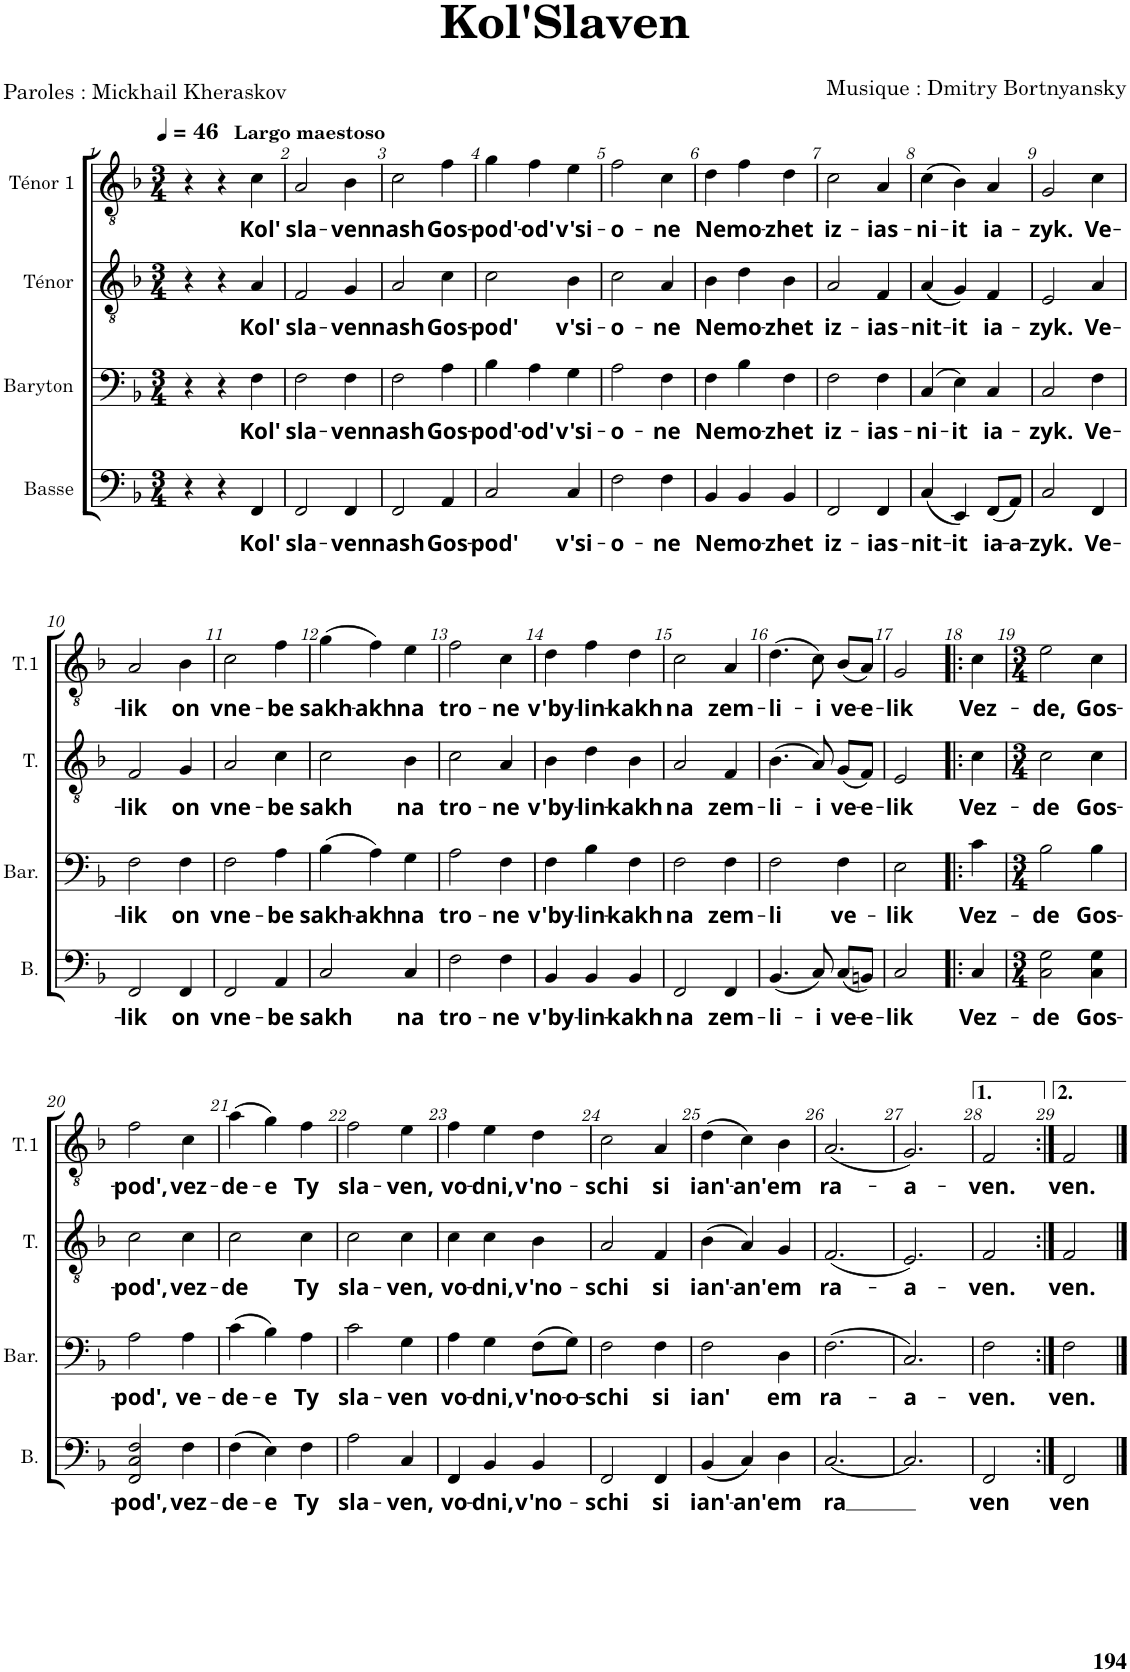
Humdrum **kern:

**kern	**text	**kern	**text	**kern	**text	**kern	**text
*part4	*part4	*part3	*part3	*part2	*part2	*part1	*part1
*staff4	*staff4	*staff3	*staff3	*staff2	*staff2	*staff1	*staff1
*I"Basse	*	*I"Baryton	*	*I"Ténor	*	*I"Ténor 1	*
*I'B.	*	*I'Bar.	*	*I'T.	*	*I'T.1	*
*clefF4	*	*clefF4	*	*clefGv2	*	*clefGv2	*
*k[b-]	*	*k[b-]	*	*k[b-]	*	*k[b-]	*
*M3/4	*	*M3/4	*	*M3/4	*	*M3/4	*
*MM46	*	*MM46	*	*MM46	*	*MM46	*
=1	=1	=1	=1	=1	=1	=1	=1
!	!	!	!	!	!	!LO:TX:a:B:t=Largo maestoso	!
4r	.	4r	.	4r	.	4r	.
4r	.	4r	.	4r	.	4r	.
!	!LO:LY:b	!	!LO:LY:b	!	!LO:LY:b	!	!LO:LY:b
4FF/	Kol'	4F\	Kol'	4A/	Kol'	4c\	Kol'
=2	=2	=2	=2	=2	=2	=2	=2
!	!LO:LY:b	!	!LO:LY:b	!	!LO:LY:b	!	!LO:LY:b
2FF/	sla-	2F\	sla-	2F/	sla-	2A/	sla-
!	!LO:LY:b	!	!LO:LY:b	!	!LO:LY:b	!	!LO:LY:b
4FF/	-ven	4F\	-ven	4G/	-ven	4B-\	-ven
=3	=3	=3	=3	=3	=3	=3	=3
!	!LO:LY:b	!	!LO:LY:b	!	!LO:LY:b	!	!LO:LY:b
2FF/	nash	2F\	nash	2A/	nash	2c\	nash
!	!LO:LY:b	!	!LO:LY:b	!	!LO:LY:b	!	!LO:LY:b
4AA/	Gos-	4A\	Gos-	4c\	Gos-	4f\	Gos-
=4	=4	=4	=4	=4	=4	=4	=4
!	!LO:LY:b	!	!LO:LY:b	!	!LO:LY:b	!	!LO:LY:b
2C/	-pod'	4B-\	-pod'-	2c\	-pod'	4g\	-pod'-
!	!	!	!LO:LY:b	!	!	!	!LO:LY:b
.	.	4A\	-od'	.	.	4f\	-od'
!	!LO:LY:b	!	!LO:LY:b	!	!LO:LY:b	!	!LO:LY:b
4C/	v'si-	4G\	v'si-	4B-\	v'si-	4e\	v'si-
=5	=5	=5	=5	=5	=5	=5	=5
!	!LO:LY:b	!	!LO:LY:b	!	!LO:LY:b	!	!LO:LY:b
2F\	-o-	2A\	-o-	2c\	-o-	2f\	-o-
!	!LO:LY:b	!	!LO:LY:b	!	!LO:LY:b	!	!LO:LY:b
4F\	-ne	4F\	-ne	4A/	-ne	4c\	-ne
=6	=6	=6	=6	=6	=6	=6	=6
!	!LO:LY:b	!	!LO:LY:b	!	!LO:LY:b	!	!LO:LY:b
4BB-/	Ne	4F\	Ne	4B-\	Ne	4d\	Ne
!	!LO:LY:b	!	!LO:LY:b	!	!LO:LY:b	!	!LO:LY:b
4BB-/	mo-	4B-\	mo-	4d\	mo-	4f\	mo-
!	!LO:LY:b	!	!LO:LY:b	!	!LO:LY:b	!	!LO:LY:b
4BB-/	-zhet	4F\	-zhet	4B-\	-zhet	4d\	-zhet
=7	=7	=7	=7	=7	=7	=7	=7
!	!LO:LY:b	!	!LO:LY:b	!	!LO:LY:b	!	!LO:LY:b
2FF/	iz-	2F\	iz-	2A/	iz-	2c\	iz-
!	!LO:LY:b	!	!LO:LY:b	!	!LO:LY:b	!	!LO:LY:b
4FF/	-ias-	4F\	-ias-	4F/	-ias-	4A/	-ias-
=8	=8	=8	=8	=8	=8	=8	=8
!	!LO:LY:b	!	!LO:LY:b	!	!LO:LY:b	!	!LO:LY:b
(4C/	-nit-	(4C/	-ni-	(4A/	-nit-	(4c\	-ni-
!	!LO:LY:b	!	!LO:LY:b	!	!LO:LY:b	!	!LO:LY:b
4EE/)	-it	4E\)	-it	4G/)	-it	4B-\)	-it
!	!LO:LY:b	!	!LO:LY:b	!	!LO:LY:b	!	!LO:LY:b
(8FF/L	ia-	4C/	ia-	4F/	ia-	4A/	ia-
!	!LO:LY:b	!	!	!	!	!	!
8AA/J)	-a-	.	.	.	.	.	.
=9	=9	=9	=9	=9	=9	=9	=9
!	!LO:LY:b	!	!LO:LY:b	!	!LO:LY:b	!	!LO:LY:b
2C/	-zyk.	2C/	-zyk.	2E/	-zyk.	2G/	-zyk.
!	!LO:LY:b	!	!LO:LY:b	!	!LO:LY:b	!	!LO:LY:b
4FF/	Ve-	4F\	Ve-	4A/	Ve-	4c\	Ve-
!!LO:LB:g=z
=10	=10	=10	=10	=10	=10	=10	=10
!	!LO:LY:b	!	!LO:LY:b	!	!LO:LY:b	!	!LO:LY:b
2FF/	-lik	2F\	-lik	2F/	-lik	2A/	-lik
!	!LO:LY:b	!	!LO:LY:b	!	!LO:LY:b	!	!LO:LY:b
4FF/	on	4F\	on	4G/	on	4B-\	on
=11	=11	=11	=11	=11	=11	=11	=11
!	!LO:LY:b	!	!LO:LY:b	!	!LO:LY:b	!	!LO:LY:b
2FF/	vne-	2F\	vne-	2A/	vne-	2c\	vne-
!	!LO:LY:b	!	!LO:LY:b	!	!LO:LY:b	!	!LO:LY:b
4AA/	-be	4A\	-be	4c\	-be	4f\	-be
=12	=12	=12	=12	=12	=12	=12	=12
!	!LO:LY:b	!	!LO:LY:b	!	!LO:LY:b	!	!LO:LY:b
2C/	sakh	(4B-\	sakh-	2c\	sakh	(4g\	sakh-
!	!	!	!LO:LY:b	!	!	!	!LO:LY:b
.	.	4A\)	-akh	.	.	4f\)	-akh
!	!LO:LY:b	!	!LO:LY:b	!	!LO:LY:b	!	!LO:LY:b
4C/	na	4G\	na	4B-\	na	4e\	na
=13	=13	=13	=13	=13	=13	=13	=13
!	!LO:LY:b	!	!LO:LY:b	!	!LO:LY:b	!	!LO:LY:b
2F\	tro-	2A\	tro-	2c\	tro-	2f\	tro-
!	!LO:LY:b	!	!LO:LY:b	!	!LO:LY:b	!	!LO:LY:b
4F\	-ne	4F\	-ne	4A/	-ne	4c\	-ne
=14	=14	=14	=14	=14	=14	=14	=14
!	!LO:LY:b	!	!LO:LY:b	!	!LO:LY:b	!	!LO:LY:b
4BB-/	v'by-	4F\	v'by-	4B-\	v'by-	4d\	v'by-
!	!LO:LY:b	!	!LO:LY:b	!	!LO:LY:b	!	!LO:LY:b
4BB-/	-lin-	4B-\	-lin-	4d\	-lin-	4f\	-lin-
!	!LO:LY:b	!	!LO:LY:b	!	!LO:LY:b	!	!LO:LY:b
4BB-/	-kakh	4F\	-kakh	4B-\	-kakh	4d\	-kakh
=15	=15	=15	=15	=15	=15	=15	=15
!	!LO:LY:b	!	!LO:LY:b	!	!LO:LY:b	!	!LO:LY:b
2FF/	na	2F\	na	2A/	na	2c\	na
!	!LO:LY:b	!	!LO:LY:b	!	!LO:LY:b	!	!LO:LY:b
4FF/	zem-	4F\	zem-	4F/	zem-	4A/	zem-
=16	=16	=16	=16	=16	=16	=16	=16
!	!LO:LY:b	!	!LO:LY:b	!	!LO:LY:b	!	!LO:LY:b
(4.BB-/	-li-	2F\	-li	(4.B-\	-li-	(4.d\	-li-
!	!LO:LY:b	!	!	!	!LO:LY:b	!	!LO:LY:b
8C/)	-i	.	.	8A/)	-i	8c\)	-i
!	!LO:LY:b	!	!LO:LY:b	!	!LO:LY:b	!	!LO:LY:b
(8C/L	ve-	4F\	ve-	(8G/L	ve-	(8B-/L	ve-
!	!LO:LY:b	!	!	!	!LO:LY:b	!	!LO:LY:b
8BBn/J)	-e-	.	.	8F/J)	-e-	8A/J)	-e-
=17	=17	=17	=17	=17	=17	=17	=17
!	!LO:LY:b	!	!LO:LY:b	!	!LO:LY:b	!	!LO:LY:b
2C/	-lik	2E\	-lik	2E/	-lik	2G/	-lik
=18!|:	=18!|:	=18!|:	=18!|:	=18!|:	=18!|:	=18!|:	=18!|:
!	!LO:LY:b	!	!LO:LY:b	!	!LO:LY:b	!	!LO:LY:b
4C/	Vez-	4c\	Vez-	4c\	Vez-	4c\	Vez-
=19	=19	=19	=19	=19	=19	=19	=19
*M3/4	*	*M3/4	*	*M3/4	*	*M3/4	*
!	!LO:LY:b	!	!LO:LY:b	!	!LO:LY:b	!	!LO:LY:b
2C\ 2G\	-de	2B-\	-de	2c\	-de	2e\	-de,
!	!LO:LY:b	!	!LO:LY:b	!	!LO:LY:b	!	!LO:LY:b
4C\ 4G\	Gos-	4B-\	Gos-	4c\	Gos-	4c\	Gos-
!!LO:LB:g=z
=20	=20	=20	=20	=20	=20	=20	=20
!	!LO:LY:b	!	!LO:LY:b	!	!LO:LY:b	!	!LO:LY:b
2FF/ 2C/ 2F/	-pod',	2A\	-pod',	2c\	-pod',	2f\	-pod',
!	!LO:LY:b	!	!LO:LY:b	!	!LO:LY:b	!	!LO:LY:b
4F\	vez-	4A\	ve-	4c\	vez-	4c\	vez-
=21	=21	=21	=21	=21	=21	=21	=21
!	!LO:LY:b	!	!LO:LY:b	!	!LO:LY:b	!	!LO:LY:b
(4F\	-de-	(4c\	-de-	2c\	-de	(4a\	-de-
!	!LO:LY:b	!	!LO:LY:b	!	!	!	!LO:LY:b
4E\)	-e	4B-\)	-e	.	.	4g\)	-e
!	!LO:LY:b	!	!LO:LY:b	!	!LO:LY:b	!	!LO:LY:b
4F\	Ty	4A\	Ty	4c\	Ty	4f\	Ty
=22	=22	=22	=22	=22	=22	=22	=22
!	!LO:LY:b	!	!LO:LY:b	!	!LO:LY:b	!	!LO:LY:b
2A\	sla-	2c\	sla-	2c\	sla-	2f\	sla-
!	!LO:LY:b	!	!LO:LY:b	!	!LO:LY:b	!	!LO:LY:b
4C/	-ven,	4G\	-ven	4c\	-ven,	4e\	-ven,
=23	=23	=23	=23	=23	=23	=23	=23
!	!LO:LY:b	!	!LO:LY:b	!	!LO:LY:b	!	!LO:LY:b
4FF/	vo-	4A\	vo-	4c\	vo-	4f\	vo-
!	!LO:LY:b	!	!LO:LY:b	!	!LO:LY:b	!	!LO:LY:b
4BB-/	-dni,	4G\	-dni,	4c\	-dni,	4e\	-dni,
!	!LO:LY:b	!	!LO:LY:b	!	!LO:LY:b	!	!LO:LY:b
4BB-/	v'no-	(8F\L	v'no-	4B-\	v'no-	4d\	v'no-
!	!	!	!LO:LY:b	!	!	!	!
.	.	8G\J)	-o-	.	.	.	.
=24	=24	=24	=24	=24	=24	=24	=24
!	!LO:LY:b	!	!LO:LY:b	!	!LO:LY:b	!	!LO:LY:b
2FF/	-schi	2F\	-schi	2A/	-schi	2c\	-schi
!	!LO:LY:b	!	!LO:LY:b	!	!LO:LY:b	!	!LO:LY:b
4FF/	si	4F\	si	4F/	si	4A/	si
=25	=25	=25	=25	=25	=25	=25	=25
!	!LO:LY:b	!	!LO:LY:b	!	!LO:LY:b	!	!LO:LY:b
(4BB-/	ian'-	2F\	ian'	(4B-\	ian'-	(4d\	ian'-
!	!LO:LY:b	!	!	!	!LO:LY:b	!	!LO:LY:b
4C/)	-an'	.	.	4A/)	-an'	4c\)	-an'
!	!LO:LY:b	!	!LO:LY:b	!	!LO:LY:b	!	!LO:LY:b
4D\	em	4D\	em	4G/	em	4B-\	em
=26	=26	=26	=26	=26	=26	=26	=26
!	!LO:LY:b	!	!LO:LY:b	!	!LO:LY:b	!	!LO:LY:b
[2.C/	ra	(2.F\	ra-	(2.F/	ra-	(2.A/	ra-
=27	=27	=27	=27	=27	=27	=27	=27
!	!	!	!LO:LY:b	!	!LO:LY:b	!	!LO:LY:b
2.C/]	.	2.C/)	-a-	2.E/)	-a-	2.G/)	-a-
=28	=28	=28	=28	=28	=28	=28	=28
!	!LO:LY:b	!	!LO:LY:b	!	!LO:LY:b	!	!LO:LY:b
2FF/	ven	2F\	-ven.	2F/	-ven.	2F/	-ven.
=29:|!	=29:|!	=29:|!	=29:|!	=29:|!	=29:|!	=29:|!	=29:|!
!	!LO:LY:b	!	!LO:LY:b	!	!LO:LY:b	!	!LO:LY:b
2FF/	ven	2F\	ven.	2F/	ven.	2F/	ven.
==	==	==	==	==	==	==	==
*-	*-	*-	*-	*-	*-	*-	*-
